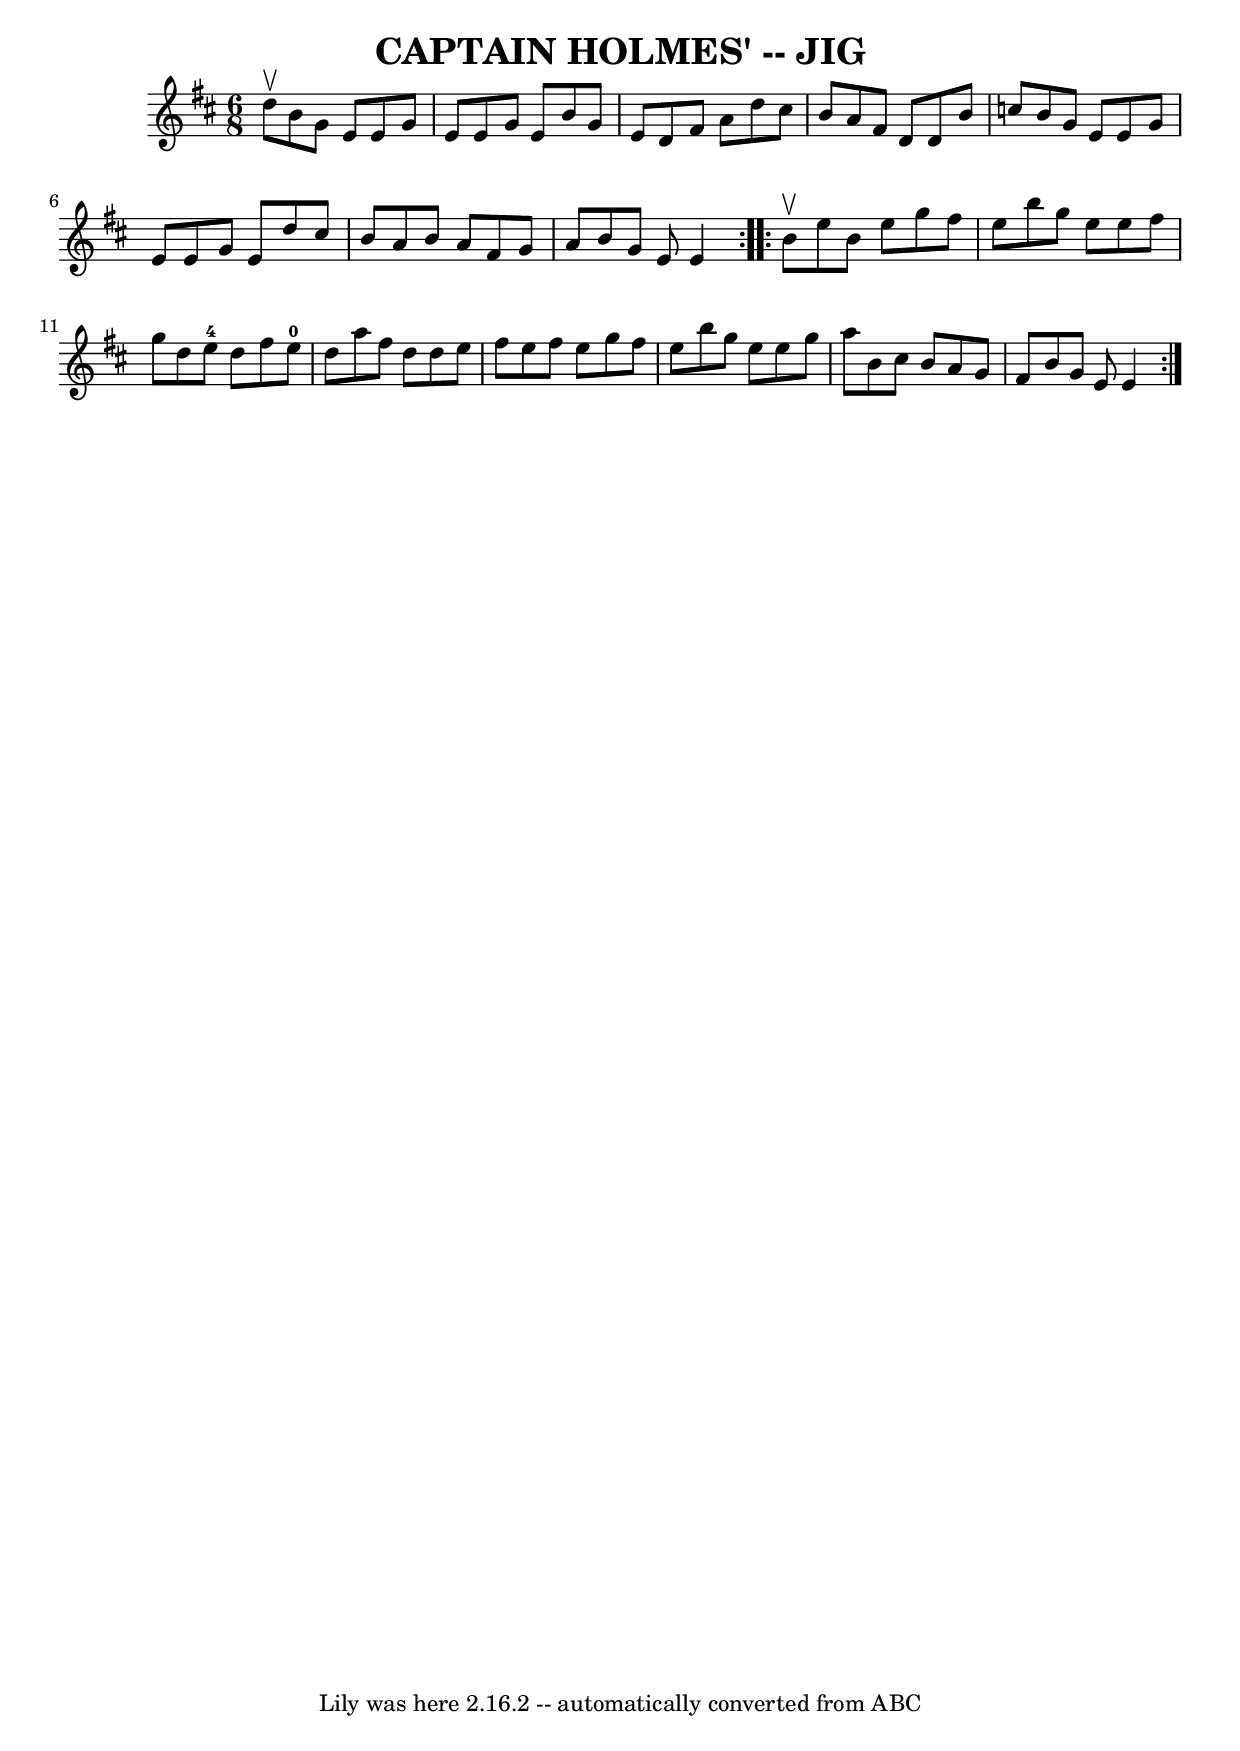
\version "2.7.40"
\include "Mammoth.ily"
\header {
	%% book = "Ryan's Mammoth Collection of Fiddle Tunes"
	crossRefNumber = "1"
	footnotes = ""
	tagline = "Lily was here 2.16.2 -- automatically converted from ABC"
	title = "CAPTAIN HOLMES' -- JIG"
}
voicedefault =  {


\repeat volta 2 {
\time 6/8 \key e \dorian d''8^\upbow       |
 b'8 g'8 e'8    
e'8 g'8 e'8    |
 e'8 g'8 e'8 b'8 g'8 e'8    
|
 d'8 fis'8 a'8 d''8 cis''8 b'8    |
 a'8    
fis'8 d'8 d'8 b'8 c''8        |
 b'8 g'8 e'8 e'8   
 g'8 e'8    |
 e'8 g'8 e'8 d''8 cis''8 b'8    
|
 a'8 b'8 a'8 fis'8 g'8 a'8    |
 b'8 g'8    
e'8 e'4    }     \repeat volta 2 { b'8^\upbow       |
 e''8    
b'8 e''8 g''8 fis''8 e''8    |
 b''8 g''8 e''8    
e''8 fis''8 g''8    |
 d''8 e''8-4 d''8 fis''8 e''8 
-0 d''8    |
 a''8 fis''8 d''8 d''8 e''8 fis''8      
  |
 e''8 fis''8 e''8 g''8 fis''8 e''8    |
   
b''8 g''8 e''8 e''8 g''8 a''8    |
 b'8 cis''8 b'8 
 a'8 g'8 fis'8    |
 b'8 g'8 e'8 e'4    }   
}

\score{
    <<

	\context Staff="default"
	{
	    \voicedefault 
	}

    >>
	\layout {
	}
	\midi {}
}
